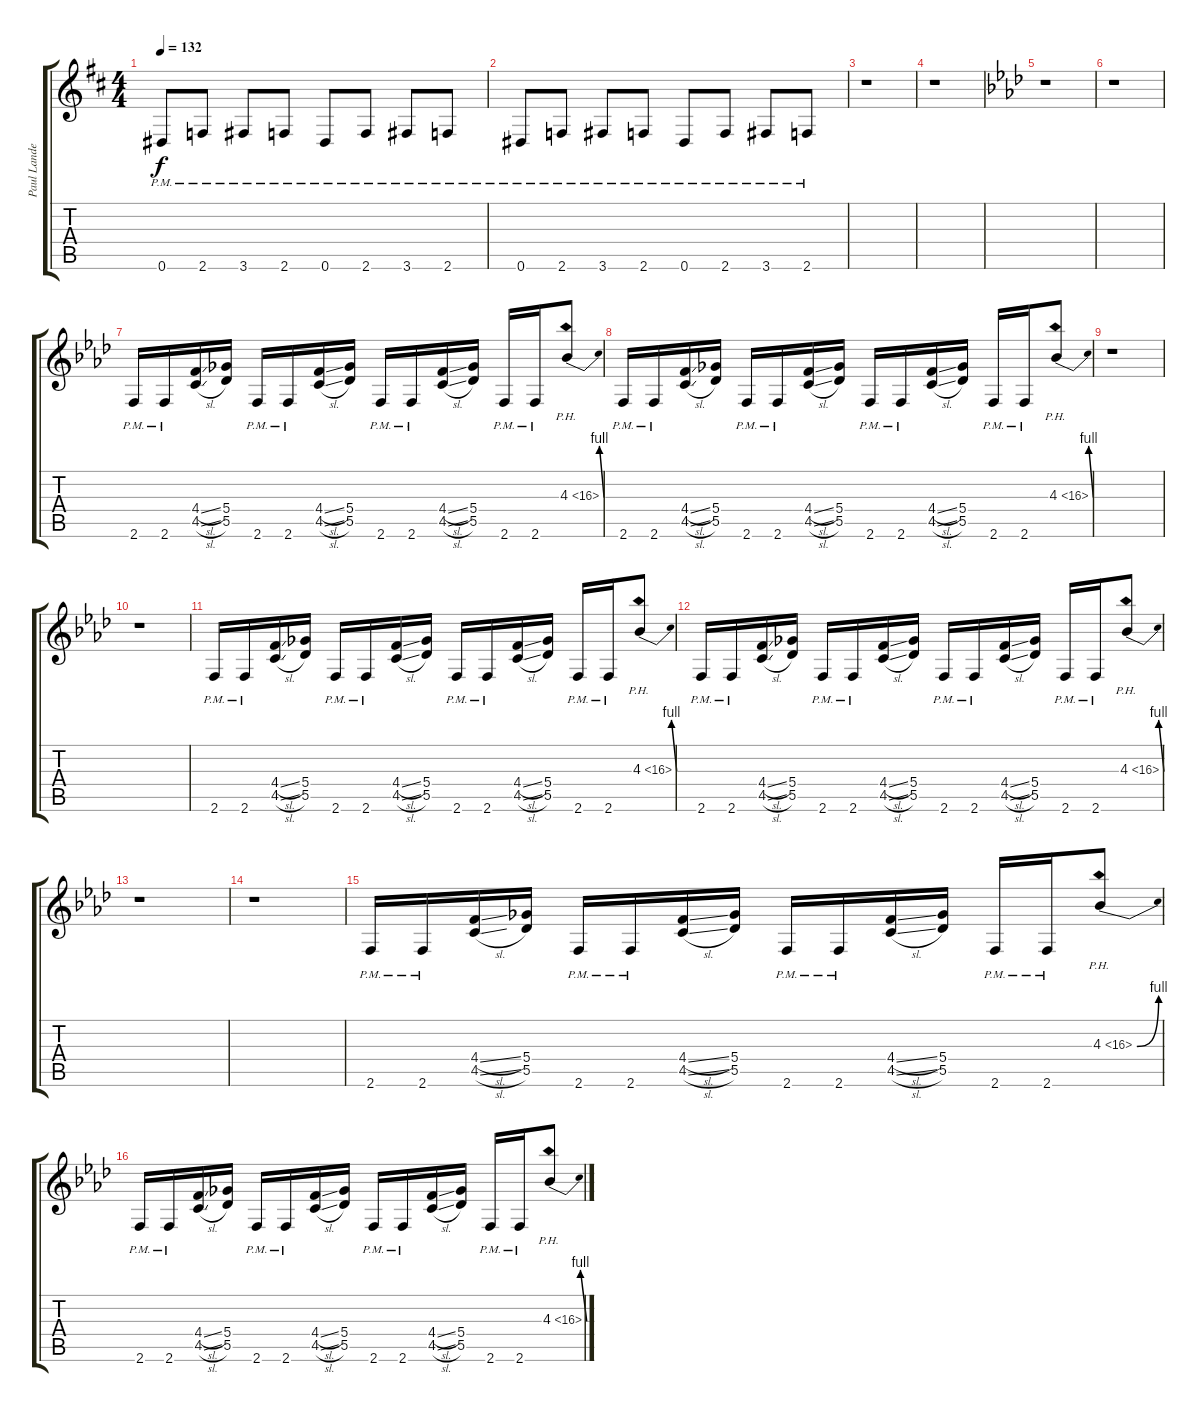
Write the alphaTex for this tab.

\track ("Paul Landers - Guitar II" "Paul Lande") {instrument distortionguitar}
\staff {score tabs}
\tuning (Eb4 Bb3 Gb3 Db3 Ab2 Eb2) {hide}
\ts (4 4)
\tempo 132
\clef g2
\ks d
0.6{pm}.8{dy f} 2.6{pm}.8 3.6{pm}.8 2.6{pm}.8 0.6{pm}.8 2.6{pm}.8 3.6{pm}.8 2.6{pm}.8 |
0.6{pm}.8 2.6{pm}.8 3.6{pm}.8 2.6{pm}.8 0.6{pm}.8 2.6{pm}.8 3.6{pm}.8 2.6{pm}.8 |
r.1 |
r.1 |
\ks fminor
r.1 |
r.1 |
2.6{pm}.16{balance 16} 2.6{pm}.16 (4.4{sl} 4.5{sl}).16 (5.4 5.5).16 2.6{pm}.16 2.6{pm}.16 (4.4{sl} 4.5{sl}).16 (5.4 5.5).16 2.6{pm}.16 2.6{pm}.16 (4.4{sl} 4.5{sl}).16 (5.4 5.5).16 2.6{pm}.16 2.6{pm}.16 4.3{be (bend 0 0 60 4) ph 12}.8 |
2.6{pm}.16 2.6{pm}.16 (4.4{sl} 4.5{sl}).16 (5.4 5.5).16 2.6{pm}.16 2.6{pm}.16 (4.4{sl} 4.5{sl}).16 (5.4 5.5).16 2.6{pm}.16 2.6{pm}.16 (4.4{sl} 4.5{sl}).16 (5.4 5.5).16 2.6{pm}.16 2.6{pm}.16 4.3{be (bend 0 0 60 4) ph 12}.8 |
r.1 |
r.1 |
2.6{pm}.16 2.6{pm}.16 (4.4{sl} 4.5{sl}).16 (5.4 5.5).16 2.6{pm}.16 2.6{pm}.16 (4.4{sl} 4.5{sl}).16 (5.4 5.5).16 2.6{pm}.16 2.6{pm}.16 (4.4{sl} 4.5{sl}).16 (5.4 5.5).16 2.6{pm}.16 2.6{pm}.16 4.3{be (bend 0 0 60 4) ph 12}.8 |
2.6{pm}.16 2.6{pm}.16 (4.4{sl} 4.5{sl}).16 (5.4 5.5).16 2.6{pm}.16 2.6{pm}.16 (4.4{sl} 4.5{sl}).16 (5.4 5.5).16 2.6{pm}.16 2.6{pm}.16 (4.4{sl} 4.5{sl}).16 (5.4 5.5).16 2.6{pm}.16 2.6{pm}.16 4.3{be (bend 0 0 60 4) ph 12}.8 |
r.1 |
r.1 |
2.6{pm}.16 2.6{pm}.16 (4.4{sl} 4.5{sl}).16 (5.4 5.5).16 2.6{pm}.16 2.6{pm}.16 (4.4{sl} 4.5{sl}).16 (5.4 5.5).16 2.6{pm}.16 2.6{pm}.16 (4.4{sl} 4.5{sl}).16 (5.4 5.5).16 2.6{pm}.16 2.6{pm}.16 4.3{be (bend 0 0 60 4) ph 12}.8 |
2.6{pm}.16 2.6{pm}.16 (4.4{sl} 4.5{sl}).16 (5.4 5.5).16 2.6{pm}.16 2.6{pm}.16 (4.4{sl} 4.5{sl}).16 (5.4 5.5).16 2.6{pm}.16 2.6{pm}.16 (4.4{sl} 4.5{sl}).16 (5.4 5.5).16 2.6{pm}.16 2.6{pm}.16 4.3{be (bend 0 0 60 4) ph 12}.8
